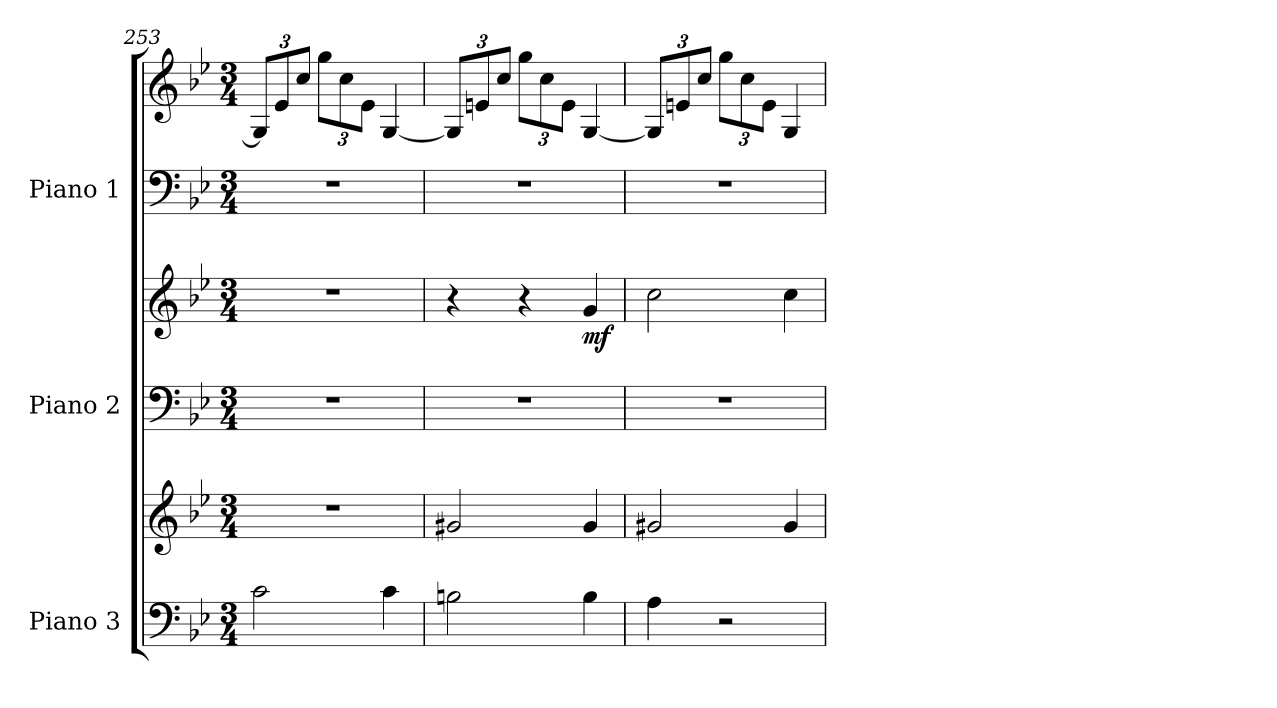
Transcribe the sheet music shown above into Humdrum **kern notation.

**kern	**kern	**kern	**kern	**dynam	**kern	**kern
*part3	*part3	*part2	*part2	*part2	*part1	*part1
*staff6	*staff5	*staff4	*staff3	*staff3/4	*staff2	*staff1
*I"Piano 3	*	*I"Piano 2	*	*	*I"Piano 1	*
*I'Pno. 3	*	*I'Pno. 2	*	*	*I'Pno. 1	*
*clefF4	*clefG2	*clefF4	*clefG2	*	*clefF4	*clefG2
*k[b-e-]	*k[b-e-]	*k[b-e-]	*k[b-e-]	*	*k[b-e-]	*k[b-e-]
*M3/4	*M3/4	*M3/4	*M3/4	*	*M3/4	*M3/4
*	*	*	*	*	*	*Xbrackettup
=253	=253	=253	=253	=253	=253	=253
2c\	2.r	2.r	2.r	.	2.r	12G/L]
.	.	.	.	.	.	12e-/
.	.	.	.	.	.	12cc/J
.	.	.	.	.	.	12gg\L
.	.	.	.	.	.	12cc\
.	.	.	.	.	.	12e-\J
4c\	.	.	.	.	.	[4G/
!!LO:LB:g=z
=254	=254	=254	=254	=254	=254	=254
2Bn\	2g#X/	2.r	4r	.	2.r	12G/L]
.	.	.	.	.	.	12en/
.	.	.	.	.	.	12cc/J
.	.	.	4r	.	.	12gg\L
.	.	.	.	.	.	12cc\
.	.	.	.	.	.	12e\J
!	!	!	!	!LO:DY:b	!	!
4B\	4g#/	.	4g/	mf	.	[4G/
=255	=255	=255	=255	=255	=255	=255
4A\	2g#X/	2.r	2cc\	.	2.r	12G/L]
.	.	.	.	.	.	12en/
.	.	.	.	.	.	12cc/J
2r	.	.	.	.	.	12gg\L
.	.	.	.	.	.	12cc\
.	.	.	.	.	.	12e\J
.	4g#/	.	4cc\	.	.	4G/
=	=	=	=	=	=	=
*-	*-	*-	*-	*-	*-	*-
